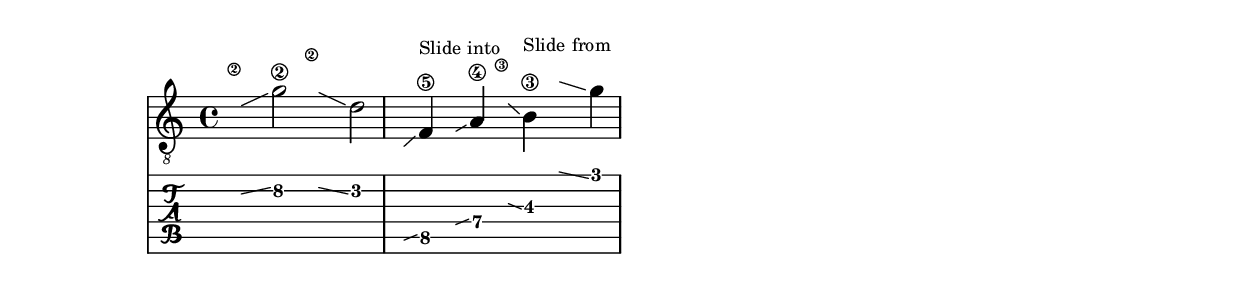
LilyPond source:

% Do not edit this file; it is automatically
% generated from Documentation/snippets/new
% This file is in the public domain.
%% Note: this file works from version 2.13.36
\version "2.13.46"

\header {
%% Translation of GIT committish: a874fda3641c9e02f61be5c41b215b8304b8ed00


  texidoces = "
A diferencia de los glissandos, los @q{slides} o ligaduras pueden
partir de un punto impreciso del mástil hasta un traste específico.
Una buena forma de hacerlo es añadir una nota de mordente antes de la
nota real, como se muestra en el ejemplo siguiente.

"

  doctitlees = "Ligaduras de guitarra"

  lsrtags = "fretted-strings"

  texidoc = "
Unlike glissandos, slides may go from an imprecise point of the
fretboard to a specific fret. A good way to do that is to add a grace
hidden note before the note which is actually played, as demonstrated
in the following example.
"
  doctitle = "Guitar slides"
} % begin verbatim


%% Hide fret number: useful to draw slide into/from a casual point of
%% the fretboard.
hideFretNumber = {
  \once \override TabNoteHead #'transparent = ##t
  \once \override NoteHead #'transparent = ##t
  \once \override Stem #'transparent = ##t
  \once \override NoteHead #'no-ledgers = ##t
  \once \override Glissando #'(bound-details left padding) = #0.3
}

music= \relative c' {
  \grace { \hideFretNumber d8\2 \glissando s2 } g2\2
  \grace { \hideFretNumber g8\2 \glissando s2 } d2 |

  \grace { \hideFretNumber c,8 \glissando s } f4\5^\markup \tiny { Slide into }
  \grace { \hideFretNumber f8 \glissando s } a4\4
  \grace { \hideFretNumber e'8\3 \glissando s } b4\3^\markup \tiny { Slide from }
  \grace { \hideFretNumber b'8 \glissando s2 } g4 |
}

\score {
  <<
    \new Staff {
      \clef "G_8"
      \music
    }
    \new TabStaff {
      \music
    }
  >>
}
